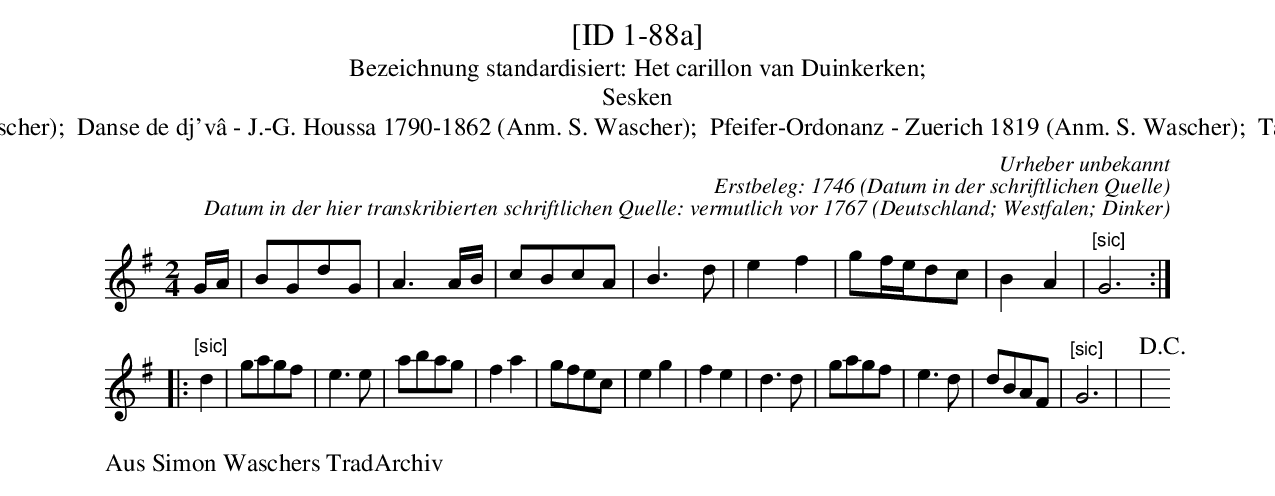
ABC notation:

X:1
T:[ID 1-88a]
T:Bezeichnung standardisiert: Het carillon van Duinkerken;
T:Sesken
T:In anderer Quelle: Het carillon van Duinkerken - de Gruytters 1746 (Anm. S. Wascher);  Sesken - Dahlhoff SBB 1-88a, vor 1767 (Anm. S. Wascher);  Danse de dj'v\^a - J.-G. Houssa 1790-1862 (Anm. S. Wascher);  Pfeifer-Ordonanz - Zuerich 1819 (Anm. S. Wascher);  Tanzmelodie aus Ruhla - F. M. B\"ohme 1886 (Anm. S. Wascher); Marquis of Granby's Delight (The) - James Gillespie 1768 (Anm. S. Wascher);
C:Urheber unbekannt
C:Erstbeleg: 1746 (Datum in der schriftlichen Quelle)
C:Datum in der hier transkribierten schriftlichen Quelle: vermutlich vor 1767
O:Deutschland; Westfalen; Dinker
M:2/4
L:1/16
K:G
GA | \ %auftakt
B2G2d2G2 | A6AB | c2B2c2A2 | B6d2 | e4f4 | g2fed2c2 | B4A4 | "^[sic]"G12 ::
"^[sic]"d4 | g2a2g2f2 | e6e2 | a2b2a2g2 | f4a4 | g2f2e2c2 | e4g4 | f4e4 | d6d2 |g2a2g2f2 | e6d2 | d2B2A2F2 | "^[sic]"G12 | | !D.C.!y
